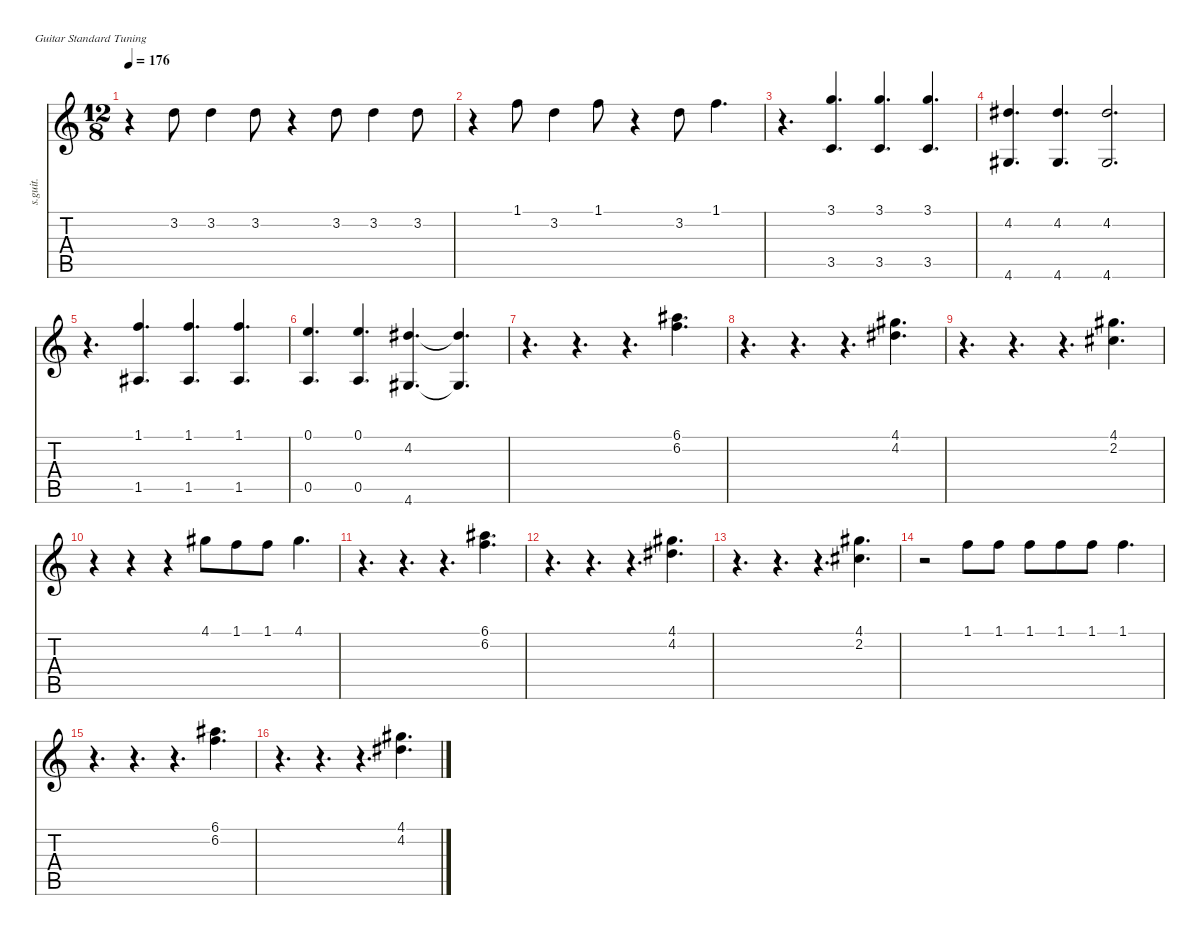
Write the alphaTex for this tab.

\defaultSystemsLayout 4
\hideDynamics
\bracketExtendMode nobrackets
\track ("Phil Anselmo" "s.guit.") {instrument trumpet}
\staff {score tabs}
\tuning (E4 B3 G3 D3 A2 E2)
\displaytranspose 12
\ts (12 8)
\tempo 176
\clef g2
\ks c
r.4{dy f} 3.2.8{lyrics (0 "") lyrics (1 "") lyrics (2 "") lyrics (3 "") lyrics (4 "")} 3.2.4{lyrics (0 "") lyrics (1 "") lyrics (2 "") lyrics (3 "") lyrics (4 "")} 3.2.8{lyrics (0 "") lyrics (1 "") lyrics (2 "") lyrics (3 "") lyrics (4 "")} r.4 3.2.8{lyrics (0 "") lyrics (1 "") lyrics (2 "") lyrics (3 "") lyrics (4 "")} 3.2.4{lyrics (0 "") lyrics (1 "") lyrics (2 "") lyrics (3 "") lyrics (4 "")} 3.2.8{lyrics (0 "") lyrics (1 "") lyrics (2 "") lyrics (3 "") lyrics (4 "")} |
r.4 1.1.8{lyrics (0 "") lyrics (1 "") lyrics (2 "") lyrics (3 "") lyrics (4 "")} 3.2.4{lyrics (0 "") lyrics (1 "") lyrics (2 "") lyrics (3 "") lyrics (4 "")} 1.1.8{lyrics (0 "") lyrics (1 "") lyrics (2 "") lyrics (3 "") lyrics (4 "")} r.4 3.2.8{lyrics (0 "") lyrics (1 "") lyrics (2 "") lyrics (3 "") lyrics (4 "")} 1.1.4{d lyrics (0 "") lyrics (1 "") lyrics (2 "") lyrics (3 "") lyrics (4 "")} |
r.4{d} (3.1 3.5).4{d lyrics (0 "") lyrics (1 "") lyrics (2 "") lyrics (3 "") lyrics (4 "")} (3.1 3.5).4{d lyrics (0 "") lyrics (1 "") lyrics (2 "") lyrics (3 "") lyrics (4 "")} (3.1 3.5).4{d lyrics (0 "") lyrics (1 "") lyrics (2 "") lyrics (3 "") lyrics (4 "")} |
(4.2{acc #} 4.6{acc #}).4{d lyrics (0 "") lyrics (1 "") lyrics (2 "") lyrics (3 "") lyrics (4 "")} (4.2{acc #} 4.6{acc #}).4{d lyrics (0 "") lyrics (1 "") lyrics (2 "") lyrics (3 "") lyrics (4 "")} (4.2{acc #} 4.6{acc #}).2{d lyrics (0 "") lyrics (1 "") lyrics (2 "") lyrics (3 "") lyrics (4 "")} |
r.4{d} (1.1 1.5{acc #}).4{d lyrics (0 "") lyrics (1 "") lyrics (2 "") lyrics (3 "") lyrics (4 "")} (1.1 1.5{acc #}).4{d lyrics (0 "") lyrics (1 "") lyrics (2 "") lyrics (3 "") lyrics (4 "")} (1.1 1.5{acc #}).4{d lyrics (0 "") lyrics (1 "") lyrics (2 "") lyrics (3 "") lyrics (4 "")} |
(0.1 0.5).4{d lyrics (0 "") lyrics (1 "") lyrics (2 "") lyrics (3 "") lyrics (4 "")} (0.1 0.5).4{d lyrics (0 "") lyrics (1 "") lyrics (2 "") lyrics (3 "") lyrics (4 "")} (4.2{acc #} 4.6{acc #}).4{d lyrics (0 "") lyrics (1 "") lyrics (2 "") lyrics (3 "") lyrics (4 "")} (4.2{t acc #} 4.6{t acc #}).4{d lyrics (0 "") lyrics (1 "") lyrics (2 "") lyrics (3 "") lyrics (4 "")} |
r.4{d} r.4{d} r.4{d} (6.1{acc #} 6.2).4{d lyrics (0 "") lyrics (1 "") lyrics (2 "") lyrics (3 "") lyrics (4 "")} |
r.4{d} r.4{d} r.4{d} (4.1{acc #} 4.2{acc #}).4{d lyrics (0 "") lyrics (1 "") lyrics (2 "") lyrics (3 "") lyrics (4 "")} |
r.4{d} r.4{d} r.4{d} (4.1{acc #} 2.2{acc #}).4{d lyrics (0 "") lyrics (1 "") lyrics (2 "") lyrics (3 "") lyrics (4 "")} |
r.4 r.4 r.4 4.1{acc #}.8{lyrics (0 "") lyrics (1 "") lyrics (2 "") lyrics (3 "") lyrics (4 "")} 1.1.8{lyrics (0 "") lyrics (1 "") lyrics (2 "") lyrics (3 "") lyrics (4 "")} 1.1.8{lyrics (0 "") lyrics (1 "") lyrics (2 "") lyrics (3 "") lyrics (4 "")} 4.1{acc #}.4{d lyrics (0 "") lyrics (1 "") lyrics (2 "") lyrics (3 "") lyrics (4 "")} |
r.4{d} r.4{d} r.4{d} (6.1{acc #} 6.2).4{d lyrics (0 "") lyrics (1 "") lyrics (2 "") lyrics (3 "") lyrics (4 "")} |
r.4{d} r.4{d} r.4{d} (4.1{acc #} 4.2{acc #}).4{d lyrics (0 "") lyrics (1 "") lyrics (2 "") lyrics (3 "") lyrics (4 "")} |
r.4{d} r.4{d} r.4{d} (4.1{acc #} 2.2{acc #}).4{d lyrics (0 "") lyrics (1 "") lyrics (2 "") lyrics (3 "") lyrics (4 "")} |
r.2 1.1.8{lyrics (0 "") lyrics (1 "") lyrics (2 "") lyrics (3 "") lyrics (4 "")} 1.1.8{lyrics (0 "") lyrics (1 "") lyrics (2 "") lyrics (3 "") lyrics (4 "")} 1.1.8{lyrics (0 "") lyrics (1 "") lyrics (2 "") lyrics (3 "") lyrics (4 "")} 1.1.8{lyrics (0 "") lyrics (1 "") lyrics (2 "") lyrics (3 "") lyrics (4 "")} 1.1.8{lyrics (0 "") lyrics (1 "") lyrics (2 "") lyrics (3 "") lyrics (4 "")} 1.1.4{d lyrics (0 "") lyrics (1 "") lyrics (2 "") lyrics (3 "") lyrics (4 "")} |
r.4{d} r.4{d} r.4{d} (6.1{acc #} 6.2).4{d lyrics (0 "") lyrics (1 "") lyrics (2 "") lyrics (3 "") lyrics (4 "")} |
r.4{d} r.4{d} r.4{d} (4.1{acc #} 4.2{acc #}).4{d lyrics (0 "") lyrics (1 "") lyrics (2 "") lyrics (3 "") lyrics (4 "")}
